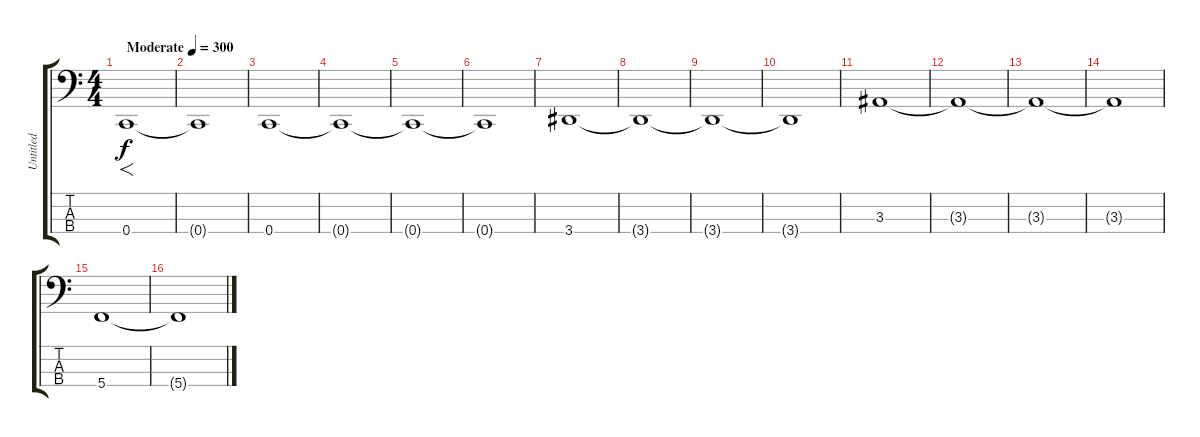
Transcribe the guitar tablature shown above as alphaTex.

\track ("Untitled" "Untitled") {instrument electricbassfinger}
\staff {score tabs}
\tuning (F2 C2 G1 C1) {hide}
\ts (4 4)
\tempo (300 "Moderate")
\clef f4
\ks c
0.4.1{f dy f instrument electricbassfinger} |
0.4{t}.1 |
0.4.1 |
0.4{t}.1 |
0.4{t}.1 |
0.4{t}.1 |
3.4.1 |
3.4{t}.1 |
3.4{t}.1 |
3.4{t}.1 |
3.3.1 |
3.3{t}.1 |
3.3{t}.1 |
3.3{t}.1 |
5.4.1 |
5.4{t}.1
